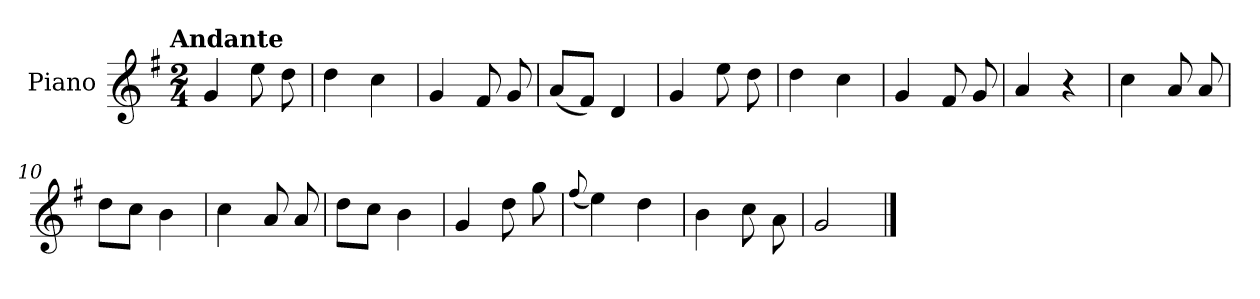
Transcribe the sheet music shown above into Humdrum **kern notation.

**kern
*part1
*staff1
*I"Piano
*I'Pno.
*clefG2
*k[f#]
!!LO:TX:omd:t=Andante
*M2/4
*MM92
=1
4g/
8ee\
8dd\
=2
4dd\
4cc\
=3
4g/
8f#/
8g/
=4
(<8a/L
8f#/J)
4d/
=5
4g/
8ee\
8dd\
=6
4dd\
4cc\
!!LO:LB:g=z
=7
4g/
8f#/
8g/
=8
4a/
4r
=9
4cc\
8a/
8a/
=10
8dd\L
8cc\J
4b\
=11
4cc\
8a/
8a/
!!LO:LB:g=z
=12
8dd\L
8cc\J
4b\
=13
4g/
8dd\
8gg\
=14
(<8qqff#/
4ee\)
4dd\
=15
4b\
8cc\
8a\
=16
2g/
==
*-
